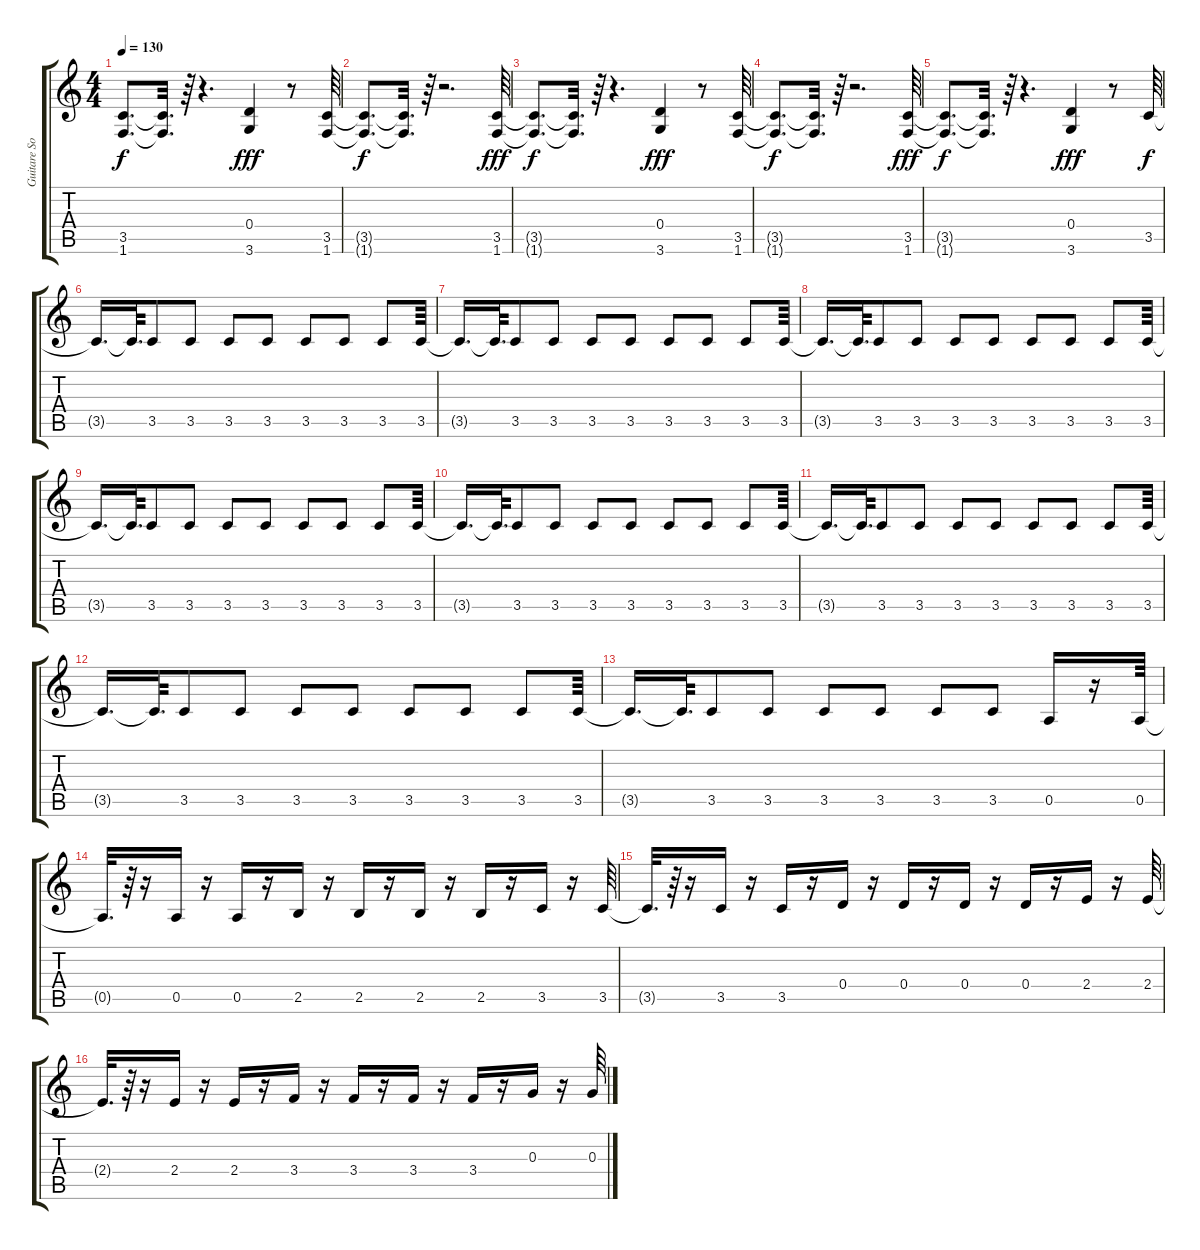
\track ("Guitare Solo 1" "Guitare So") {instrument distortionguitar}
\staff {score tabs}
\tuning (E4 B3 G3 D3 A2 E2) {hide}
\ts (4 4)
\tempo 130
\clef g2
\ks c
(3.5{t} 1.6{t}).8{d dy f} (3.5{t} 1.6{t}).32{d} r.64 r.4{d} (0.4 3.6).4{dy fff} r.8 (3.5 1.6).64 |
(3.5{t} 1.6{t}).8{d dy f} (3.5{t} 1.6{t}).32{d} r.64 r.2{d} (3.5 1.6).64{dy fff} |
(3.5{t} 1.6{t}).8{d dy f} (3.5{t} 1.6{t}).32{d} r.64 r.4{d} (0.4 3.6).4{dy fff} r.8 (3.5 1.6).64 |
(3.5{t} 1.6{t}).8{d dy f} (3.5{t} 1.6{t}).32{d} r.64 r.2{d} (3.5 1.6).64{dy fff} |
(3.5{t} 1.6{t}).8{d dy f} (3.5{t} 1.6{t}).32{d} r.64 r.4{d} (0.4 3.6).4{dy fff} r.8 3.5.64{dy f} |
3.5{t}.16{d} 3.5{t}.64{d} 3.5.8 3.5.8 3.5.8 3.5.8 3.5.8 3.5.8 3.5.8 3.5.64 |
3.5{t}.16{d} 3.5{t}.64{d} 3.5.8 3.5.8 3.5.8 3.5.8 3.5.8 3.5.8 3.5.8 3.5.64 |
3.5{t}.16{d} 3.5{t}.64{d} 3.5.8 3.5.8 3.5.8 3.5.8 3.5.8 3.5.8 3.5.8 3.5.64 |
3.5{t}.16{d} 3.5{t}.64{d} 3.5.8 3.5.8 3.5.8 3.5.8 3.5.8 3.5.8 3.5.8 3.5.64 |
3.5{t}.16{d} 3.5{t}.64{d} 3.5.8 3.5.8 3.5.8 3.5.8 3.5.8 3.5.8 3.5.8 3.5.64 |
3.5{t}.16{d} 3.5{t}.64{d} 3.5.8 3.5.8 3.5.8 3.5.8 3.5.8 3.5.8 3.5.8 3.5.64 |
3.5{t}.16{d} 3.5{t}.64{d} 3.5.8 3.5.8 3.5.8 3.5.8 3.5.8 3.5.8 3.5.8 3.5.64 |
3.5{t}.16{d} 3.5{t}.64{d} 3.5.8 3.5.8 3.5.8 3.5.8 3.5.8 3.5.8 0.5.16 r.16 0.5.64 |
0.5{t}.32{d} r.64 r.16 0.5.16 r.16 0.5.16 r.16 2.5.16 r.16 2.5.16 r.16 2.5.16 r.16 2.5.16 r.16 3.5.16 r.16 3.5.64 |
3.5{t}.32{d} r.64 r.16 3.5.16 r.16 3.5.16 r.16 0.4.16 r.16 0.4.16 r.16 0.4.16 r.16 0.4.16 r.16 2.4.16 r.16 2.4.64 |
2.4{t}.32{d} r.64 r.16 2.4.16 r.16 2.4.16 r.16 3.4.16 r.16 3.4.16 r.16 3.4.16 r.16 3.4.16 r.16 0.3.16 r.16 0.3.64
